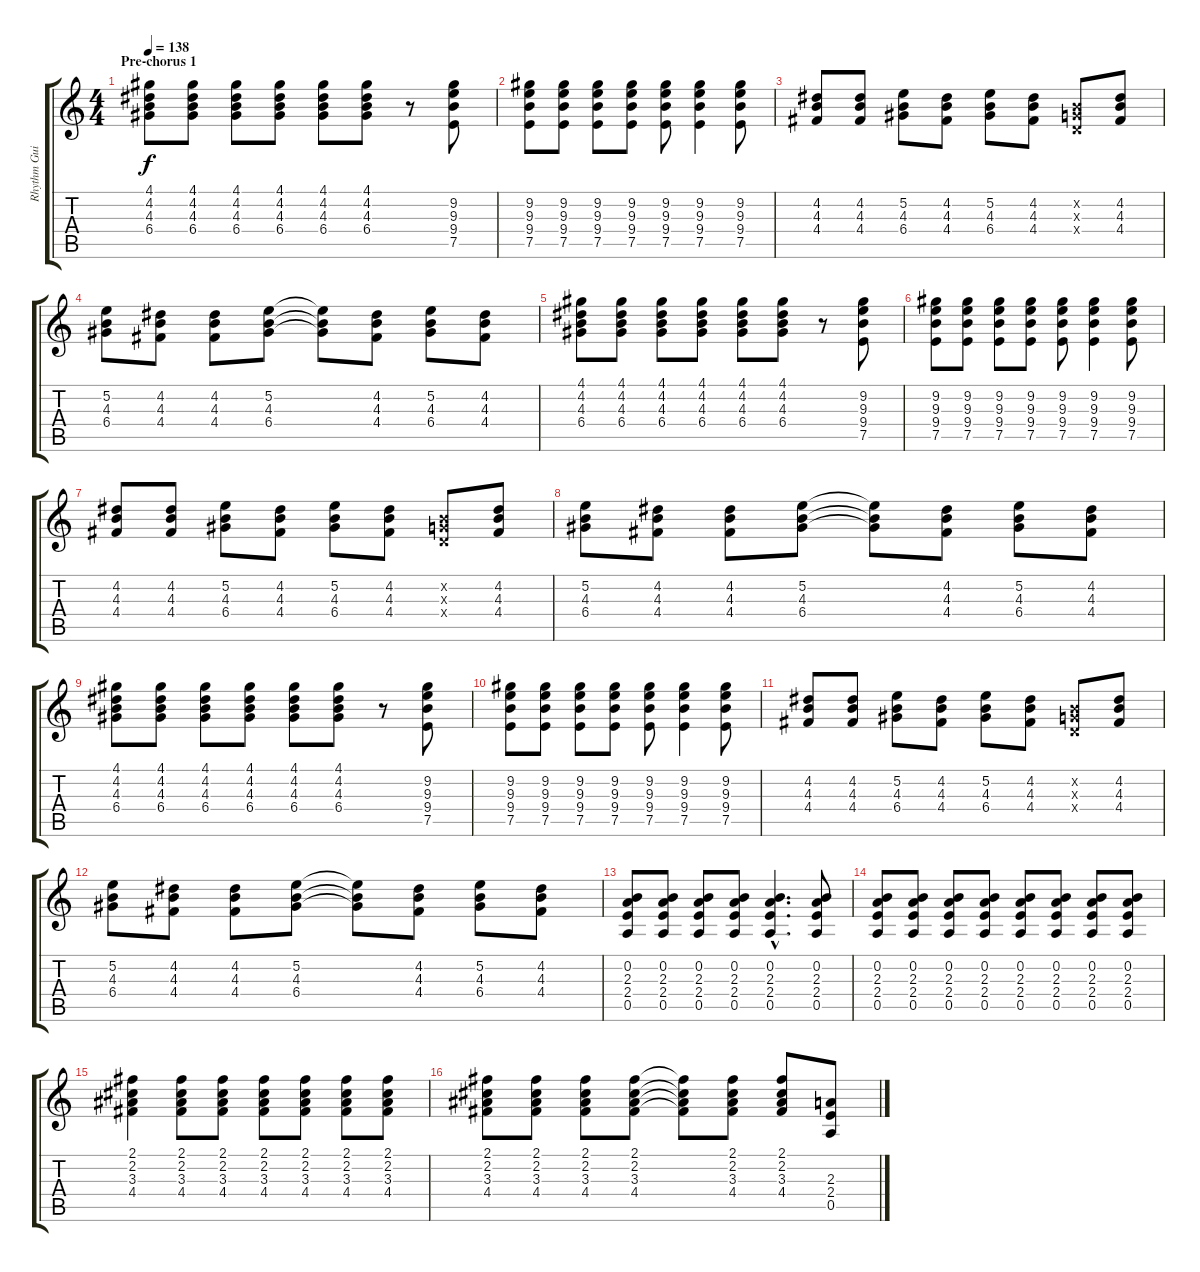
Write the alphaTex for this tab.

\track ("Rhythm Guitar 1" "Rhythm Gui") {instrument overdrivenguitar}
\staff {score tabs}
\tuning (E4 B3 G3 D3 A2 E2) {hide}
\ts (4 4)
\section ("" "Pre-chorus 1")
\tempo 138
\clef g2
\ks c
(4.1 4.2 4.3 6.4).8{dy f} (4.1 4.2 4.3 6.4).8 (4.1 4.2 4.3 6.4).8 (4.1 4.2 4.3 6.4).8 (4.1 4.2 4.3 6.4).8 (4.1 4.2 4.3 6.4).8 r.8 (9.2 9.3 9.4 7.5).8 |
(9.2 9.3 9.4 7.5).8 (9.2 9.3 9.4 7.5).8 (9.2 9.3 9.4 7.5).8 (9.2 9.3 9.4 7.5).8 (9.2 9.3 9.4 7.5).8 (9.2 9.3 9.4 7.5).4 (9.2 9.3 9.4 7.5).8 |
(4.2 4.3 4.4).8 (4.2 4.3 4.4).8 (5.2 4.3 6.4).8 (4.2 4.3 4.4).8 (5.2 4.3 6.4).8 (4.2 4.3 4.4).8 (0.2{x} 0.3{x} 0.4{x}).8 (4.2 4.3 4.4).8 |
(5.2 4.3 6.4).8 (4.2 4.3 4.4).8 (4.2 4.3 4.4).8 (5.2 4.3 6.4).8 (5.2{t} 4.3{t} 6.4{t}).8 (4.2 4.3 4.4).8 (5.2 4.3 6.4).8 (4.2 4.3 4.4).8 |
(4.1 4.2 4.3 6.4).8 (4.1 4.2 4.3 6.4).8 (4.1 4.2 4.3 6.4).8 (4.1 4.2 4.3 6.4).8 (4.1 4.2 4.3 6.4).8 (4.1 4.2 4.3 6.4).8 r.8 (9.2 9.3 9.4 7.5).8 |
(9.2 9.3 9.4 7.5).8 (9.2 9.3 9.4 7.5).8 (9.2 9.3 9.4 7.5).8 (9.2 9.3 9.4 7.5).8 (9.2 9.3 9.4 7.5).8 (9.2 9.3 9.4 7.5).4 (9.2 9.3 9.4 7.5).8 |
(4.2 4.3 4.4).8 (4.2 4.3 4.4).8 (5.2 4.3 6.4).8 (4.2 4.3 4.4).8 (5.2 4.3 6.4).8 (4.2 4.3 4.4).8 (0.2{x} 0.3{x} 0.4{x}).8 (4.2 4.3 4.4).8 |
(5.2 4.3 6.4).8 (4.2 4.3 4.4).8 (4.2 4.3 4.4).8 (5.2 4.3 6.4).8 (5.2{t} 4.3{t} 6.4{t}).8 (4.2 4.3 4.4).8 (5.2 4.3 6.4).8 (4.2 4.3 4.4).8 |
(4.1 4.2 4.3 6.4).8 (4.1 4.2 4.3 6.4).8 (4.1 4.2 4.3 6.4).8 (4.1 4.2 4.3 6.4).8 (4.1 4.2 4.3 6.4).8 (4.1 4.2 4.3 6.4).8 r.8 (9.2 9.3 9.4 7.5).8 |
(9.2 9.3 9.4 7.5).8 (9.2 9.3 9.4 7.5).8 (9.2 9.3 9.4 7.5).8 (9.2 9.3 9.4 7.5).8 (9.2 9.3 9.4 7.5).8 (9.2 9.3 9.4 7.5).4 (9.2 9.3 9.4 7.5).8 |
(4.2 4.3 4.4).8 (4.2 4.3 4.4).8 (5.2 4.3 6.4).8 (4.2 4.3 4.4).8 (5.2 4.3 6.4).8 (4.2 4.3 4.4).8 (0.2{x} 0.3{x} 0.4{x}).8 (4.2 4.3 4.4).8 |
(5.2 4.3 6.4).8 (4.2 4.3 4.4).8 (4.2 4.3 4.4).8 (5.2 4.3 6.4).8 (5.2{t} 4.3{t} 6.4{t}).8 (4.2 4.3 4.4).8 (5.2 4.3 6.4).8 (4.2 4.3 4.4).8 |
(0.2 2.3 2.4 0.5).8 (0.2 2.3 2.4 0.5).8 (0.2 2.3 2.4 0.5).8 (0.2 2.3 2.4 0.5).8 (0.2{hac} 2.3{hac} 2.4{hac} 0.5{hac}).4{d} (0.2 2.3 2.4 0.5).8 |
(0.2 2.3 2.4 0.5).8 (0.2 2.3 2.4 0.5).8 (0.2 2.3 2.4 0.5).8 (0.2 2.3 2.4 0.5).8 (0.2 2.3 2.4 0.5).8 (0.2 2.3 2.4 0.5).8 (0.2 2.3 2.4 0.5).8 (0.2 2.3 2.4 0.5).8 |
(2.1 2.2 3.3 4.4).4 (2.1 2.2 3.3 4.4).8 (2.1 2.2 3.3 4.4).8 (2.1 2.2 3.3 4.4).8 (2.1 2.2 3.3 4.4).8 (2.1 2.2 3.3 4.4).8 (2.1 2.2 3.3 4.4).8 |
(2.1 2.2 3.3 4.4).8 (2.1 2.2 3.3 4.4).8 (2.1 2.2 3.3 4.4).8 (2.1 2.2 3.3 4.4).8 (2.1{t} 2.2{t} 3.3{t} 4.4{t}).8 (2.1 2.2 3.3 4.4).8 (2.1 2.2 3.3 4.4).8 (2.3 2.4 0.5).8
